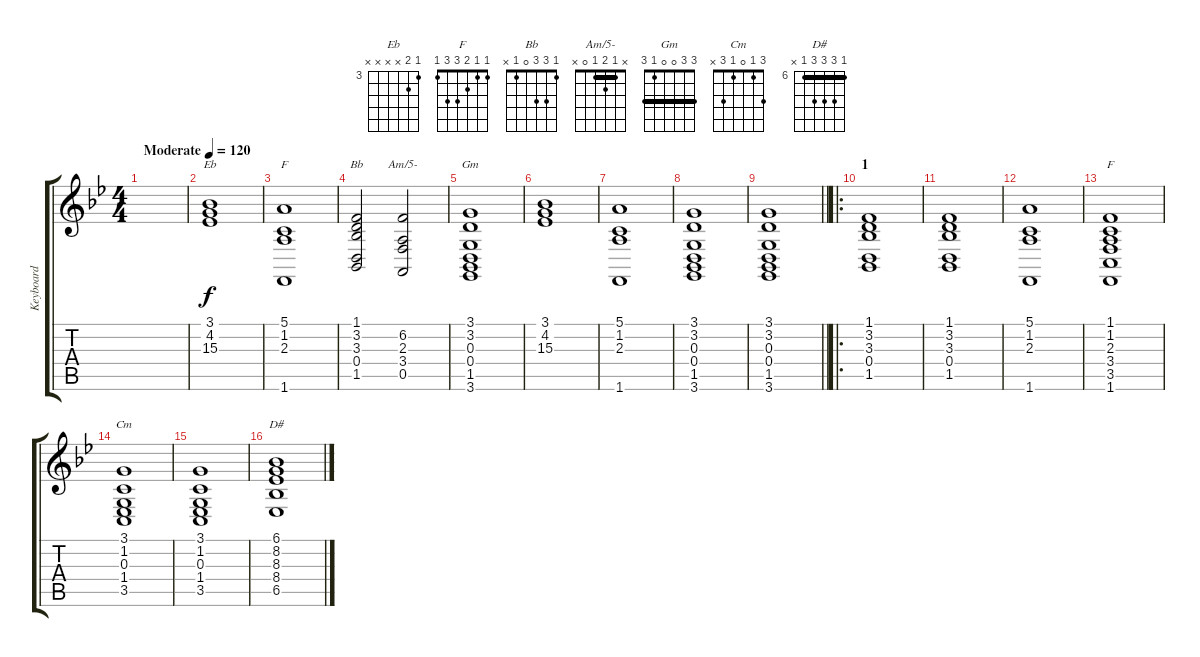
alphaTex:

\track ("Keyboard" "Keyboard") {instrument stringensemble1}
\staff {score tabs}
\tuning (E4 B3 G3 D3 A2 E2) {hide}
\chord ("Eb" 3 4 x x x x) {firstfret 3}
\chord ("F" 5 1 2 x x 1) {barre 1}
\chord ("Bb" 1 3 3 0 1 x)
\chord ("Am/5-" x 1 2 1 0 x) {barre 1}
\chord ("Gm" 3 3 0 0 1 3) {barre 3}
\chord ("F" 1 1 2 3 3 1) {barre 0}
\chord ("Cm" 3 1 0 1 3 x)
\chord ("D#" 6 8 8 8 6 x) {firstfret 6 barre 6}
\ts (4 4)
\tempo (120 "Moderate")
\clef g2
\ks bb
|
(3.1 4.2 15.3).1{ch "Eb"} |
(5.1 1.2 2.3 1.6).1{ch "F"} |
(1.1 3.2 3.3 0.4 1.5).2{ch "Bb"} (6.2 2.3 3.4 0.5).2{ch "Am/5-"} |
(3.1 3.2 0.3 0.4 1.5 3.6).1{ch "Gm"} |
(3.1 4.2 15.3).1 |
(5.1 1.2 2.3 1.6).1 |
(3.1 3.2 0.3 0.4 1.5 3.6).1 |
\barLineRight lightlight
(3.1 3.2 0.3 0.4 1.5 3.6).1 |
\ro
\section ("" "1")
(1.1 3.2 3.3 0.4 1.5).1 |
(1.1 3.2 3.3 0.4 1.5).1 |
(5.1 1.2 2.3 1.6).1 |
(1.1 1.2 2.3 3.4 3.5 1.6).1{ch "F"} |
(3.1 1.2 0.3 1.4 3.5).1{ch "Cm"} |
(3.1 1.2 0.3 1.4 3.5).1 |
(6.1 8.2 8.3 8.4 6.5).1{ch "D#"}
